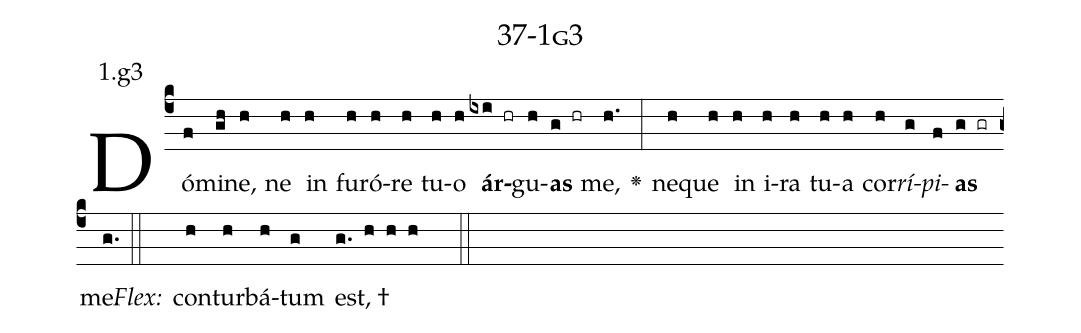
name: 37-1g3;
annotation: 1.g3;
%%
(c4)Dó(f)mi(gh)ne,(h) ne(h) in(h) fu(h)ró(h)re(h) tu(h)o(h) <b>ár</b>(ixi hr)gu(h)<b>as</b>(g hr) me,(h.) <v>\greheightstar</v>(:) ne(h)que(h) in(h) i(h)ra(h) tu(h)a(h) cor(h)<i>rí</i>(g)<i>pi</i>(f)<b>as</b>(g gr) me.(g.) (::)
<i>Flex:</i>()  con(h)tur(h)bá(h)tum(g) est, †(g. h h h  ::)

%E(h) u(h) o(g) u(f) a(g) e.(g.) (::)
